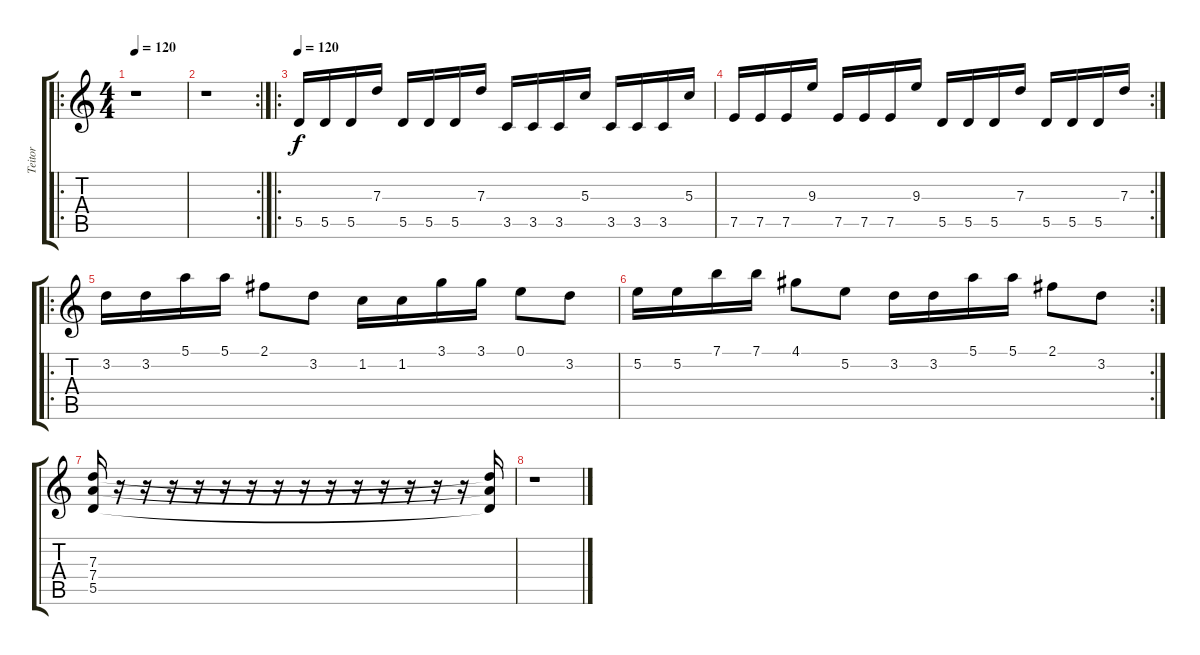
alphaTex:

\track ("Teitor" "Teitor") {instrument overdrivenguitar}
\staff {score tabs}
\tuning (E4 B3 G3 D3 A2 E2) {hide}
\ro
\ts (4 4)
\tempo 120
\clef g2
\ks c
r.1{dy f} |
\rc 2
r.1 |
\ro
\tempo 120
5.5.16 5.5.16 5.5.16 7.3.16 5.5.16 5.5.16 5.5.16 7.3.16 3.5.16 3.5.16 3.5.16 5.3.16 3.5.16 3.5.16 3.5.16 5.3.16 |
\rc 2
7.5.16 7.5.16 7.5.16 9.3.16 7.5.16 7.5.16 7.5.16 9.3.16 5.5.16 5.5.16 5.5.16 7.3.16 5.5.16 5.5.16 5.5.16 7.3.16 |
\ro
3.2.16{volume 16} 3.2.16 5.1.16 5.1.16 2.1.8 3.2.8 1.2.16 1.2.16 3.1.16 3.1.16 0.1.8 3.2.8 |
\rc 2
5.2.16 5.2.16 7.1.16 7.1.16 4.1.8 5.2.8 3.2.16 3.2.16 5.1.16 5.1.16 2.1.8 3.2.8 |
(7.3 7.4 5.5).16 r.16 r.16 r.16 r.16 r.16 r.16 r.16 r.16 r.16 r.16 r.16 r.16 r.16 r.16 (7.3{t} 7.4{t} 5.5{t}).16 |
r.1
